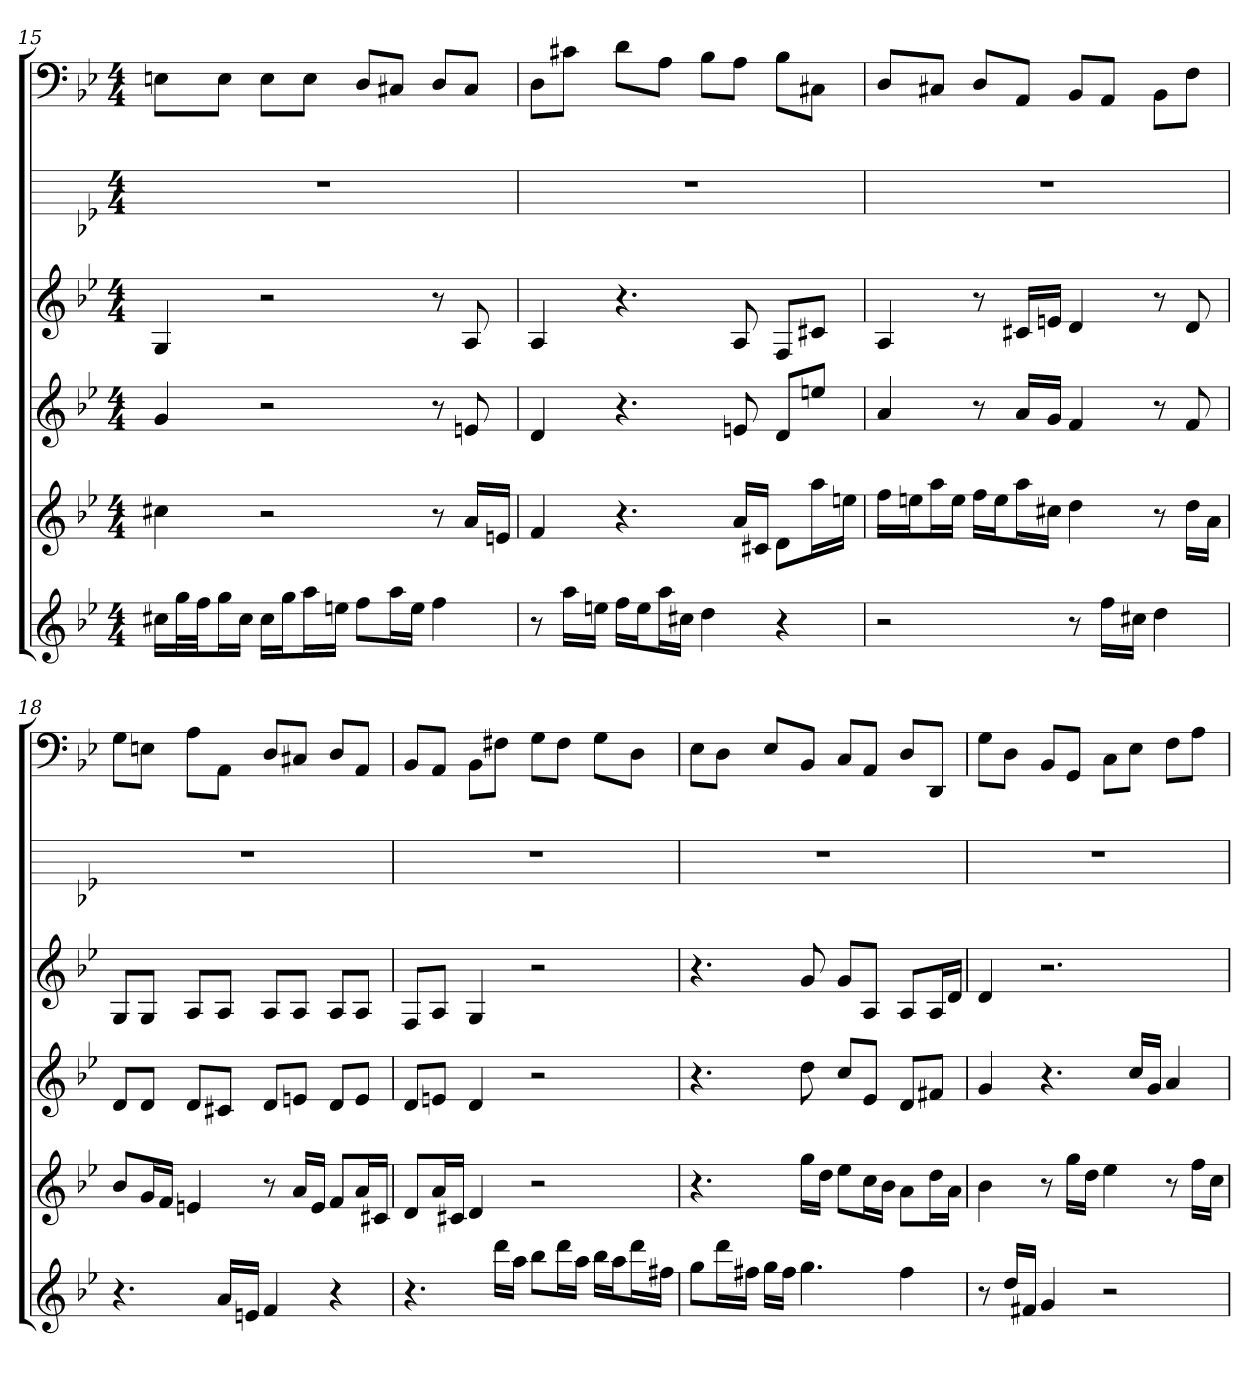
**kern	**kern	**kern	**kern	**kern	**kern
*part6	*part5	*part4	*part3	*part2	*part1
*staff6	*staff5	*staff4	*staff3	*staff2	*staff1
*k[b-e-]	*k[b-e-]	*k[b-e-]	*k[b-e-]	*k[b-e-]	*k[b-e-]
*B-:	*B-:	*B-:	*B-:	*B-:	*B-:
*M4/4	*M4/4	*M4/4	*M4/4	*M4/4	*M4/4
=15	=15	=15	=15	=15	=15
16cc#XLL	4cc#X	4g	4G	1r	8EnL
32ggL	.	.	.	.	.
32ffJJ	.	.	.	.	.
16ggL	.	.	.	.	8EJ
16cc#JJ	.	.	.	.	.
16cc#LL	2r	2r	2r	.	8EL
16ggJ	.	.	.	.	.
16aaL	.	.	.	.	8EJ
16eenJJ	.	.	.	.	.
8ffL	.	.	.	.	8DL
16aaL	.	.	.	.	8C#XJ
16eeJJ	.	.	.	.	.
4ff	8r	8r	8r	.	8DL
.	16aLL	8en	8A	.	8C#J
.	16enJJ	.	.	.	.
=16	=16	=16	=16	=16	=16
8r	4f	4d	4A	1r	8DL
16aaLL	.	.	.	.	8c#XJ
16eenJJ	.	.	.	.	.
16ffLL	4.r	4.r	4.r	.	8dL
16eeJ	.	.	.	.	.
16aaL	.	.	.	.	8AJ
16cc#XJJ	.	.	.	.	.
4dd	.	.	.	.	8B-L
.	16aLL	8en	8A	.	8AJ
.	16c#XJJ	.	.	.	.
4r	8dL	8dL	8FL	.	8B-L
.	16aaL	8eenJ	8c#XJ	.	8C#XJ
.	16eenJJ	.	.	.	.
=17	=17	=17	=17	=17	=17
2r	16ffLL	4a	4A	1r	8DL
.	16eenJ	.	.	.	.
.	16aaL	.	.	.	8C#XJ
.	16eeJJ	.	.	.	.
.	16ffLL	8r	8r	.	8DL
.	16eeJ	.	.	.	.
.	16aaL	16aLL	16c#XLL	.	8AAJ
.	16cc#XJJ	16gJJ	16enJJ	.	.
8r	4dd	4f	4d	.	8BB-L
16ffLL	.	.	.	.	8AAJ
16cc#XJJ	.	.	.	.	.
4dd	8r	8r	8r	.	8BB-L
.	16ddLL	8f	8d	.	8FJ
.	16aJJ	.	.	.	.
=18	=18	=18	=18	=18	=18
4.r	8b-L	8dL	8GL	1r	8GL
.	16gL	8dJ	8GJ	.	8EnJ
.	16fJJ	.	.	.	.
.	4en	8dL	8AL	.	8AL
16aLL	.	8c#XJ	8AJ	.	8AAJ
16enJJ	.	.	.	.	.
4f	8r	8dL	8AL	.	8DL
.	16aLL	8enJ	8AJ	.	8C#XJ
.	16eJJ	.	.	.	.
4r	8fL	8dL	8AL	.	8DL
.	16aL	8eJ	8AJ	.	8AAJ
.	16c#XJJ	.	.	.	.
=19	=19	=19	=19	=19	=19
4.r	8dL	8dL	8FL	1r	8BB-L
.	16aL	8enJ	8AJ	.	8AAJ
.	16c#XJJ	.	.	.	.
.	4d	4d	4G	.	8BB-L
16dddLL	.	.	.	.	8F#XJ
16aaJJ	.	.	.	.	.
8bb-L	2r	2r	2r	.	8GL
16dddL	.	.	.	.	8F#J
16aaJJ	.	.	.	.	.
16bb-LL	.	.	.	.	8GL
16aaJ	.	.	.	.	.
16dddL	.	.	.	.	8DJ
16ff#XJJ	.	.	.	.	.
=20	=20	=20	=20	=20	=20
8ggL	4.r	4.r	4.r	1r	8E-L
16dddL	.	.	.	.	8DJ
16ff#XJJ	.	.	.	.	.
16ggLL	.	.	.	.	8E-L
16ff#JJ	.	.	.	.	.
4.gg	16ggLL	8dd	8g	.	8BB-J
.	16ddJJ	.	.	.	.
.	8ee-L	8ccL	8gL	.	8CL
.	16ccL	8e-J	8AJ	.	8AAJ
.	16b-JJ	.	.	.	.
4ff#	8aL	8dL	8AL	.	8DL
.	16ddL	8f#XJ	16AL	.	8DDJ
.	16aJJ	.	16dJJ	.	.
=21	=21	=21	=21	=21	=21
8r	4b-	4g	4d	1r	8GL
16ddLL	.	.	.	.	8DJ
16f#XJJ	.	.	.	.	.
4g	8r	4.r	2.r	.	8BB-L
.	16ggLL	.	.	.	8GGJ
.	16ddJJ	.	.	.	.
2r	4ee-	.	.	.	8CL
.	.	16ccLL	.	.	8E-J
.	.	16gJJ	.	.	.
.	8r	4a	.	.	8FL
.	16ffLL	.	.	.	8AJ
.	16ccJJ	.	.	.	.
=	=	=	=	=	=
*-	*-	*-	*-	*-	*-
